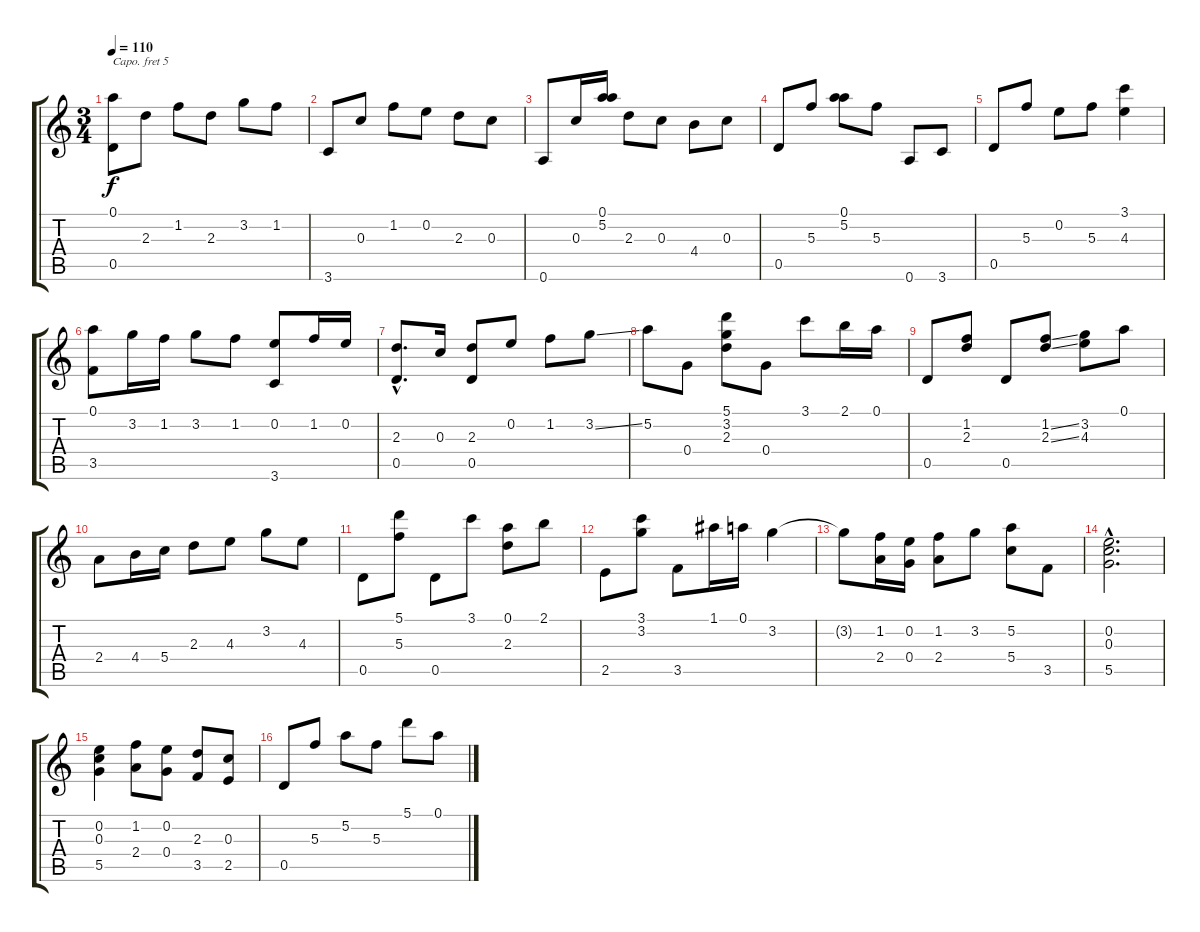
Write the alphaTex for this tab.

\track "" {instrument acousticguitarsteel}
\staff {score tabs}
\capo 5
\tuning (E4 B3 G3 D3 A2 E2) {hide}
\ts (3 4)
\tempo 110
\clef g2
\ks c
(0.1 0.5).8{dy f} 2.3.8 1.2.8 2.3.8 3.2.8 1.2.8 |
3.6.8 0.3.8 1.2.8 0.2.8 2.3.8 0.3.8 |
0.6.8 0.3.16 (0.1 5.2).16 2.3.8 0.3.8 4.4.8 0.3.8 |
0.5.8 5.3.8 (0.1 5.2).8 5.3.8 0.6.8 3.6.8 |
0.5.8 5.3.8 0.2.8 5.3.8 (3.1 4.3).4 |
(0.1 3.5).8 3.2.16 1.2.16 3.2.8 1.2.8 (0.2 3.6).8 1.2.16 0.2.16 |
(2.3{hac} 0.5{hac}).8{d} 0.3.16 (2.3 0.5).8 0.2.8 1.2.8 3.2{ss}.8 |
5.2.8 0.4.8 (5.1 3.2 2.3).8 0.4.8 3.1.8 2.1.16 0.1.16 |
0.5.8 (1.2 2.3).8 0.5.8 (1.2{ss} 2.3{ss}).8 (3.2 4.3).8 0.1.8 |
2.4.8 4.4.16 5.4.16 2.3.8 4.3.8 3.2.8 4.3.8 |
0.5.8 (5.1 5.3).8 0.5.8 3.1.8 (0.1 2.3).8 2.1.8 |
2.5.8 (3.1 3.2).8 3.5.8 1.1.16 0.1.16 3.2.4 |
3.2{t}.8 (1.2 2.4).16 (0.2 0.4).16 (1.2 2.4).8 3.2.8 (5.2 5.4).8 3.5.8 |
(0.2{hac} 0.3{hac} 5.5{hac}).2{d} |
(0.2 0.3 5.5).4 (1.2 2.4).8 (0.2 0.4).8 (2.3 3.5).8 (0.3 2.5).8 |
0.5.8 5.3.8 5.2.8 5.3.8 5.1.8 0.1.8
